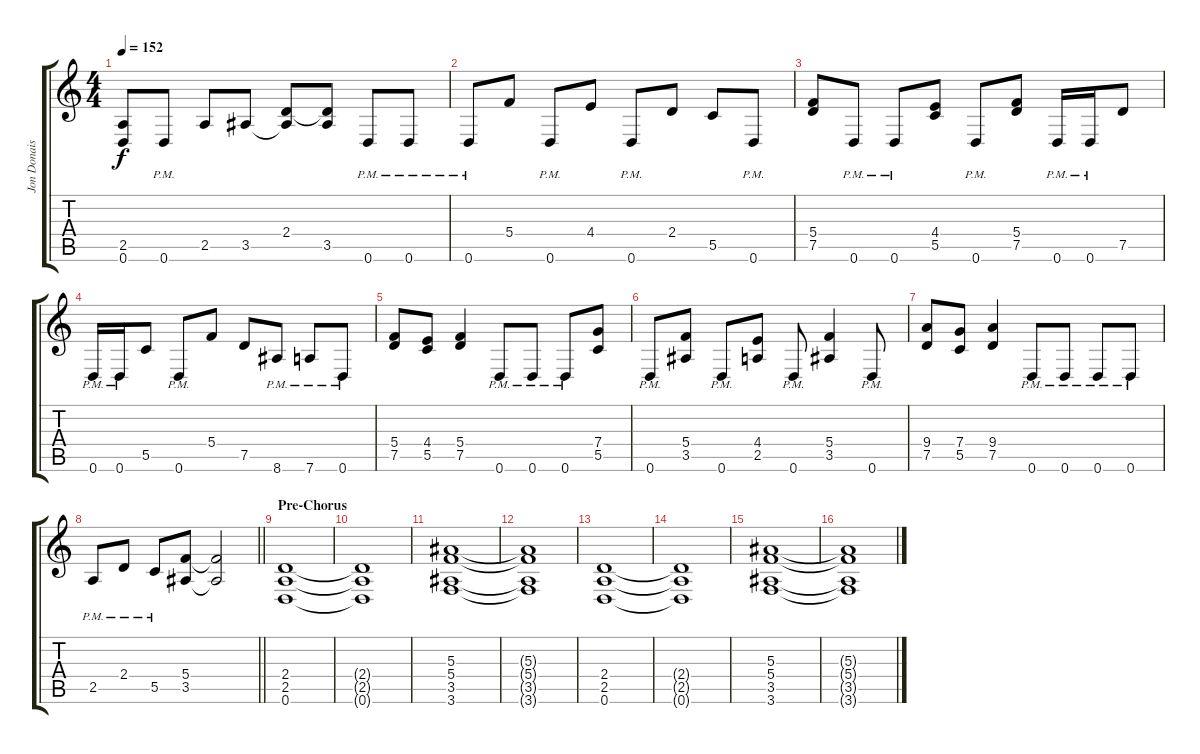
\track ("Jon Donais" "Jon Donais") {instrument distortionguitar}
\staff {score tabs}
\tuning (D4 A3 F3 C3 G2 D2) {hide}
\ts (4 4)
\tempo 152
\clef g2
\ks c
(2.5 0.6).8{dy f} 0.6{pm}.8 2.5.8 3.5.8 (2.4 3.5{t}).8 (2.4{t} 3.5).8 0.6{pm}.8 0.6{pm}.8 |
0.6{pm}.8 5.4.8 0.6{pm}.8 4.4.8 0.6{pm}.8 2.4.8 5.5.8 0.6{pm}.8 |
(5.4 7.5).8 0.6{pm}.8 0.6{pm}.8 (4.4 5.5).8 0.6{pm}.8 (5.4 7.5).8 0.6{pm}.16 0.6{pm}.16 7.5.8 |
0.6{pm}.16 0.6{pm}.16 5.5.8 0.6{pm}.8 5.4.8 7.5.8 8.6{pm}.8 7.6{pm}.8 0.6{pm}.8 |
(5.4 7.5).8 (4.4 5.5).8 (5.4 7.5).4 0.6{pm}.8 0.6{pm}.8 0.6{pm}.8 (7.4 5.5).8 |
0.6{pm}.8 (5.4 3.5).8 0.6{pm}.8 (4.4 2.5).8 0.6{pm}.8 (5.4 3.5).4 0.6{pm}.8 |
(9.4 7.5).8 (7.4 5.5).8 (9.4 7.5).4 0.6{pm}.8 0.6{pm}.8 0.6{pm}.8 0.6{pm}.8 |
\barLineRight lightlight
2.5{pm}.8 2.4{pm}.8 5.5{pm}.8 (5.4 3.5).8 (5.4{t} 3.5{t}).2 |
\section ("" "Pre-Chorus")
(2.4 2.5 0.6).1 |
(2.4{t} 2.5{t} 0.6{t}).1 |
(5.3 5.4 3.5 3.6).1 |
(5.3{t} 5.4{t} 3.5{t} 3.6{t}).1 |
(2.4 2.5 0.6).1 |
(2.4{t} 2.5{t} 0.6{t}).1 |
(5.3 5.4 3.5 3.6).1 |
(5.3{t} 5.4{t} 3.5{t} 3.6{t}).1
